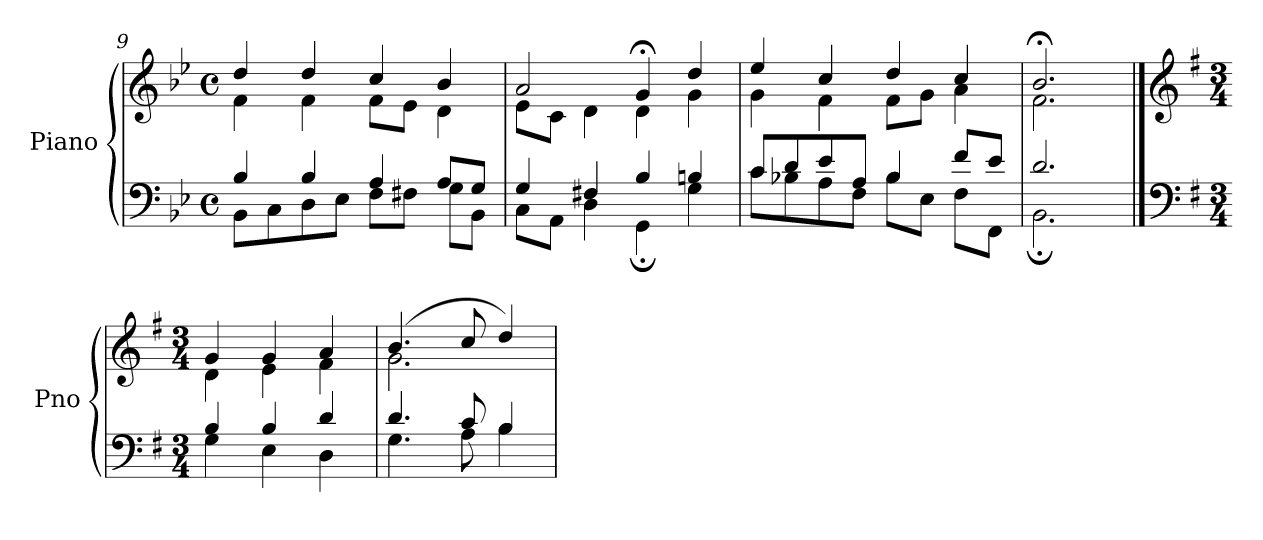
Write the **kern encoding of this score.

**kern	**kern
*part1	*part1
*staff2	*staff1
*I"Piano	*
*I'Pno	*
*clefF4	*clefG2
*k[b-e-]	*k[b-e-]
*M4/4	*M4/4
*met(c)	*met(c)
=9	=9
*^	*^
4B-/	8BB-\L	4dd/	4f\
.	8C\	.	.
4B-/	8D\	4dd/	4f\
.	8E-\J	.	.
4A/	8F\L	4cc/	8f\L
.	8F#X\J	.	8e-\J
8A/L	8G\L	4b-/	4d\
8G/J	8BB-\J	.	.
=10	=10	=10	=10
4G/	8C\L	2a/	8e-\L
.	8AA\J	.	8c\J
4F#X/	4D\	.	4d\
4B-/	4GG;\	4g;</	4d\
4Bn/	4G\	4dd/	4g\
=11	=11	=11	=11
8c/L	8c\L	4ee-/	4g\
8d/	8B-X\	.	.
8e-/	8A\	4cc/	4f\
8A/J	8F\J	.	.
4B-/	8B-\L	4dd/	8f\L
.	8E-\J	.	8g\J
8f/L	8F\L	4cc/	4a\
8e-/J	8FF\J	.	.
=12	=12	=12	=12
2.d/	2.BB-;\	2.b-;</	2.f\
==1	==1	==1	==1
*clefF4	*	*clefG2	*
*k[f#]	*	*k[f#]	*
*M3/4	*	*M3/4	*
4B/	4G\	4g/	4d\
4B/	4E\	4g/	4e\
4d/	4D\	4a/	4f#\
=2	=2	=2	=2
4.d/	4.G\	(>4.b/	2.g\
8c/	8A\	8cc/	.
4B/	4B\	4dd/)	.
*v	*v	*	*
*	*v	*v
=	=
*-	*-
